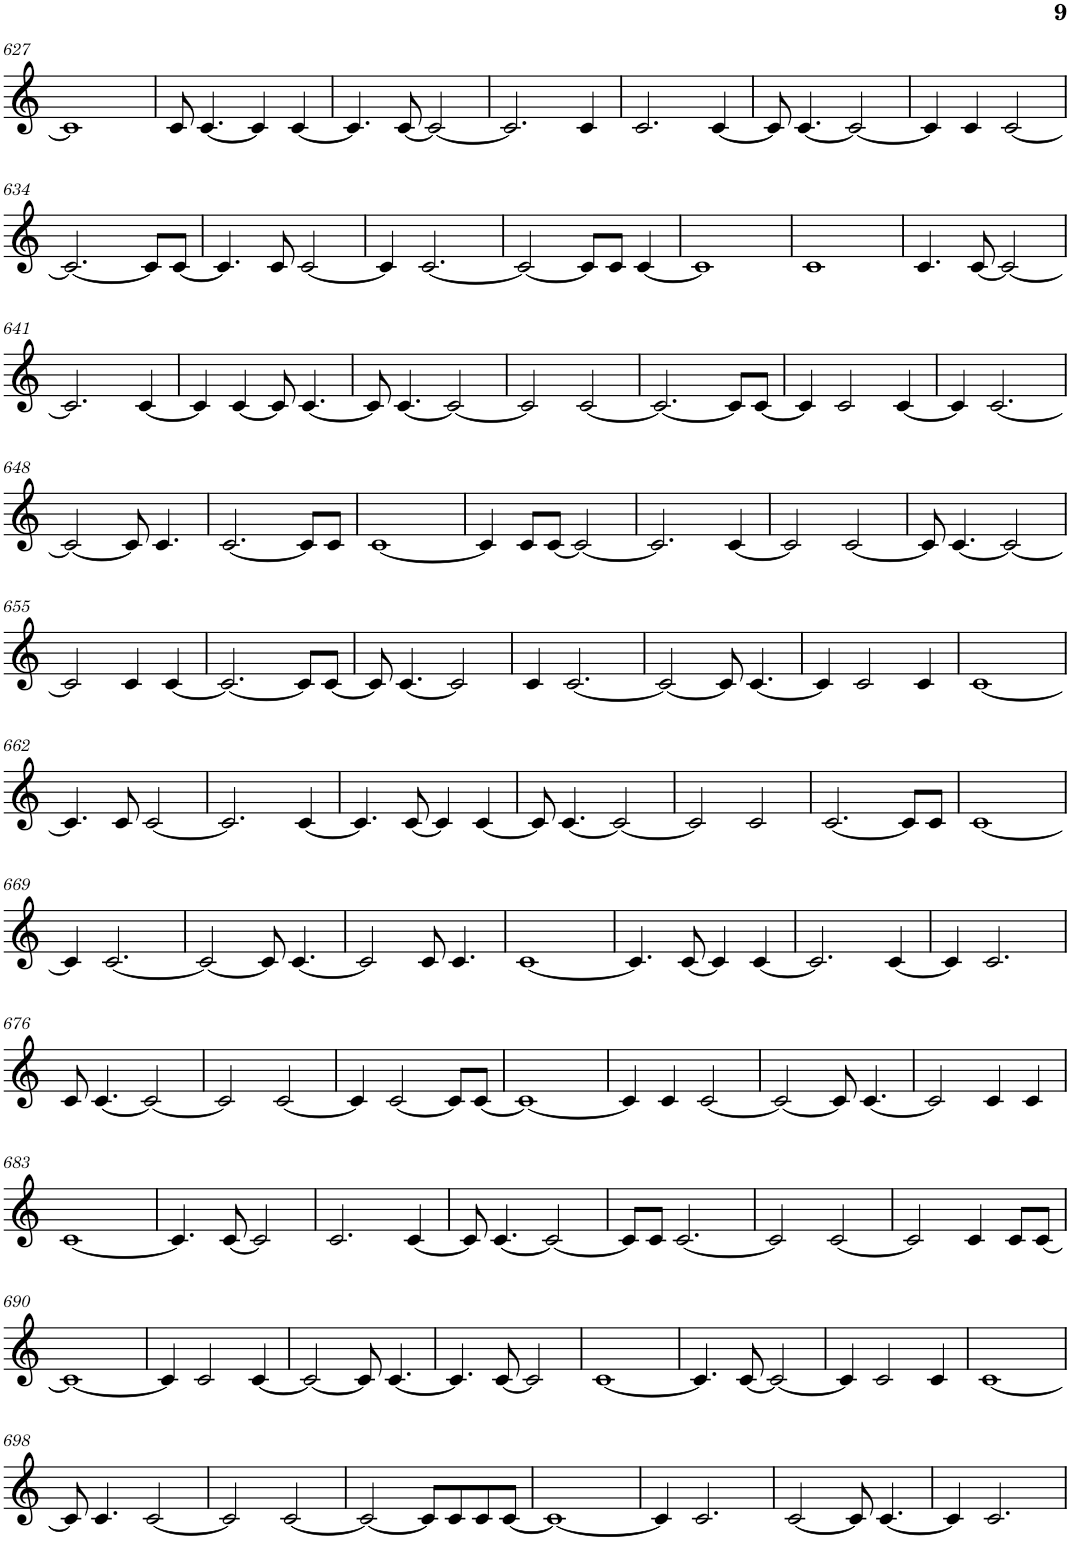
**kern
*part1
*staff1
*I"Piano
*I'Pno.
!!LO:PB:g=z
*clefG2
*k[]
*M4/4
=627
1c]
=628
8c/
[4.c/
4c/]
[4c/
=629
4.c/]
[8c/
2c/_
=630
2.c/]
4c/
=631
2.c/
[4c/
=632
8c/]
[4.c/
2c/_
=633
4c/]
4c/
[2c/
!!LO:LB:g=z
=634
2.c/_
8c/L]
[8c/J
=635
4.c/]
8c/
[2c/
=636
4c/]
[2.c/
=637
2c/_
8c/L]
8c/J
[4c/
=638
1c]
=639
1c
=640
4.c/
[8c/
2c/_
!!LO:LB:g=z
=641
2.c/]
[4c/
=642
4c/]
[4c/
8c/]
[4.c/
=643
8c/]
[4.c/
2c/_
=644
2c/]
[2c/
=645
2.c/_
8c/L]
[8c/J
=646
4c/]
2c/
[4c/
=647
4c/]
[2.c/
!!LO:LB:g=z
=648
2c/_
8c/]
4.c/
=649
[2.c/
8c/L]
8c/J
=650
[1c
=651
4c/]
8c/L
[8c/J
2c/_
=652
2.c/]
[4c/
=653
2c/]
[2c/
=654
8c/]
[4.c/
2c/_
!!LO:LB:g=z
=655
2c/]
4c/
[4c/
=656
2.c/_
8c/L]
[8c/J
=657
8c/]
[4.c/
2c/]
=658
4c/
[2.c/
=659
2c/_
8c/]
[4.c/
=660
4c/]
2c/
4c/
=661
[1c
!!LO:LB:g=z
=662
4.c/]
8c/
[2c/
=663
2.c/]
[4c/
=664
4.c/]
[8c/
4c/]
[4c/
=665
8c/]
[4.c/
2c/_
=666
2c/]
2c/
=667
[2.c/
8c/L]
8c/J
=668
[1c
!!LO:LB:g=z
=669
4c/]
[2.c/
=670
2c/_
8c/]
[4.c/
=671
2c/]
8c/
4.c/
=672
[1c
=673
4.c/]
[8c/
4c/]
[4c/
=674
2.c/]
[4c/
=675
4c/]
2.c/
!!LO:LB:g=z
=676
8c/
[4.c/
2c/_
=677
2c/]
[2c/
=678
4c/]
[2c/
8c/L]
[8c/J
=679
1c_
=680
4c/]
4c/
[2c/
=681
2c/_
8c/]
[4.c/
=682
2c/]
4c/
4c/
!!LO:LB:g=z
=683
[1c
=684
4.c/]
[8c/
2c/]
=685
2.c/
[4c/
=686
8c/]
[4.c/
2c/_
=687
8c/L]
8c/J
[2.c/
=688
2c/]
[2c/
=689
2c/]
4c/
8c/L
[8c/J
!!LO:LB:g=z
=690
1c_
=691
4c/]
2c/
[4c/
=692
2c/_
8c/]
[4.c/
=693
4.c/]
[8c/
2c/]
=694
[1c
=695
4.c/]
[8c/
2c/_
=696
4c/]
2c/
4c/
=697
[1c
!!LO:LB:g=z
=698
8c/]
4.c/
[2c/
=699
2c/]
[2c/
=700
2c/_
8c/L]
8c/
8c/
[8c/J
=701
1c_
=702
4c/]
2.c/
=703
[2c/
8c/]
[4.c/
=704
4c/]
2.c/
=
*-
